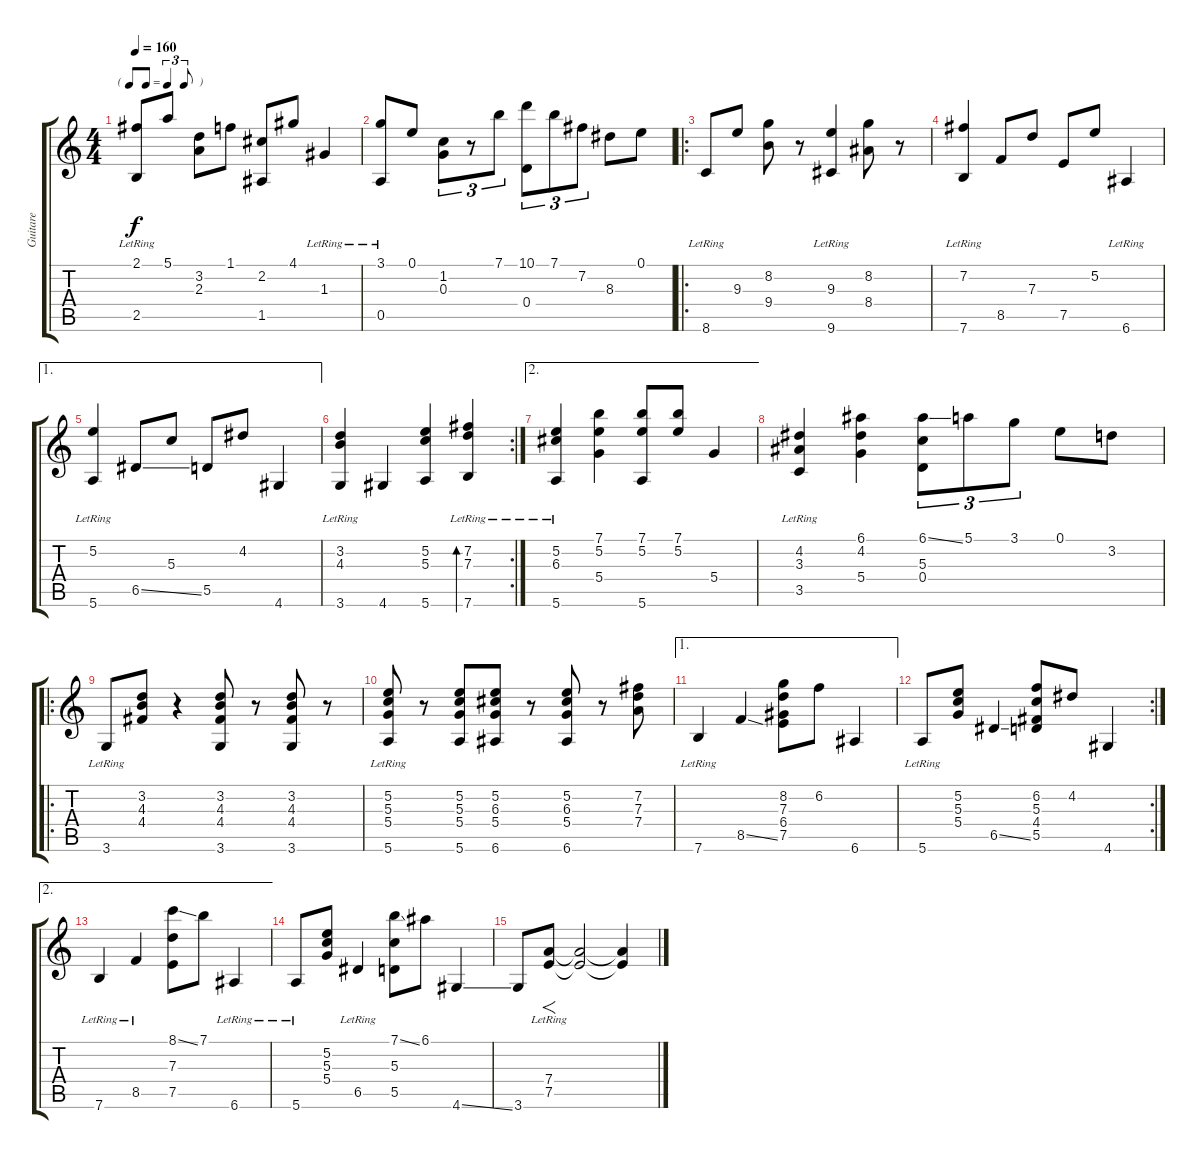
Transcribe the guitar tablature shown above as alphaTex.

\track ("Guitare" "Guitare") {instrument electricguitarmuted}
\staff {score tabs}
\tuning (E4 B3 G3 D3 A2 E2) {hide}
\ts (4 4)
\tf triplet8th
\tempo 160
\clef g2
\ks c
(2.1 2.5{lr}).8{dy f} 5.1.8 (3.2 2.3).8 1.1.8 (2.2 1.5).8 4.1.8 1.3{lr}.4 |
(3.1 0.5{lr}).8 0.1.8 (1.2 0.3).8{tu (3 2)} r.8{tu (3 2)} 7.1.8{tu (3 2)} (10.1 0.4).8{tu (3 2)} 7.1.8{tu (3 2)} 7.2.8{tu (3 2)} 8.3.8 0.1.8 |
\ro
8.6{lr}.8 9.3.8 (8.2 9.4).8 r.8 (9.3 9.6{lr}).4 (8.2 8.4).8 r.8 |
(7.2 7.6{lr}).4 8.5.8 7.3.8 7.5.8 5.2.8 6.6{lr}.4 |
\ae 1
(5.2 5.6{lr}).4 6.5{ss}.8 5.3.8 5.5.8 4.2.8 4.6.4 |
\rc 2
(3.2 4.3 3.6{lr}).4 4.6.4 (5.2 5.3 5.6).4 (7.2 7.3 7.6{lr}).4{bd 120} |
\ae 2
(5.2 6.3 5.6{lr}).4 (7.1 5.2 5.4).4 (7.1 5.2 5.6).8 (7.1 5.2).8 5.4.4 |
(4.2 3.3 3.5{lr}).4 (6.1 4.2 5.4).4 (6.1{ss} 5.3 0.4).8{tu (3 2)} 5.1.8{tu (3 2)} 3.1.8{tu (3 2)} 0.1.8 3.2.8 |
\ro
3.6{lr}.8 (3.2 4.3 4.4).8 r.4 (3.2 4.3 4.4 3.6).8 r.8 (3.2 4.3 4.4 3.6).8 r.8 |
(5.2 5.3 5.4 5.6{lr}).8 r.8 (5.2 5.3 5.4 5.6).8 (5.2 6.3 5.4 6.6).8 r.8 (5.2 6.3 5.4 6.6).8 r.8 (7.2 7.3 7.4).8 |
\ae 1
7.6{lr}.4 8.5{ss}.4 (8.2 7.3 6.4 7.5).8 6.2.8 6.6.4 |
\rc 2
5.6{lr}.8 (5.2 5.3 5.4).8 6.5{ss}.4 (6.2 5.3 4.4 5.5).8 4.2.8 4.6.4 |
\ae 2
7.6{lr}.4 8.5{lr}.4 (8.1{ss} 7.3 7.5).8 7.1.8 6.6{lr}.4 |
5.6{lr}.8 (5.2 5.3 5.4).8 6.5{lr}.4 (7.1{ss} 5.3 5.5).8 6.1.8 4.6{ss}.4 |
3.6.8 (7.4{lr} 7.5{lr}).8{f} (7.4{t} 7.5{t}).2 (7.4{t} 7.5{t}).4
